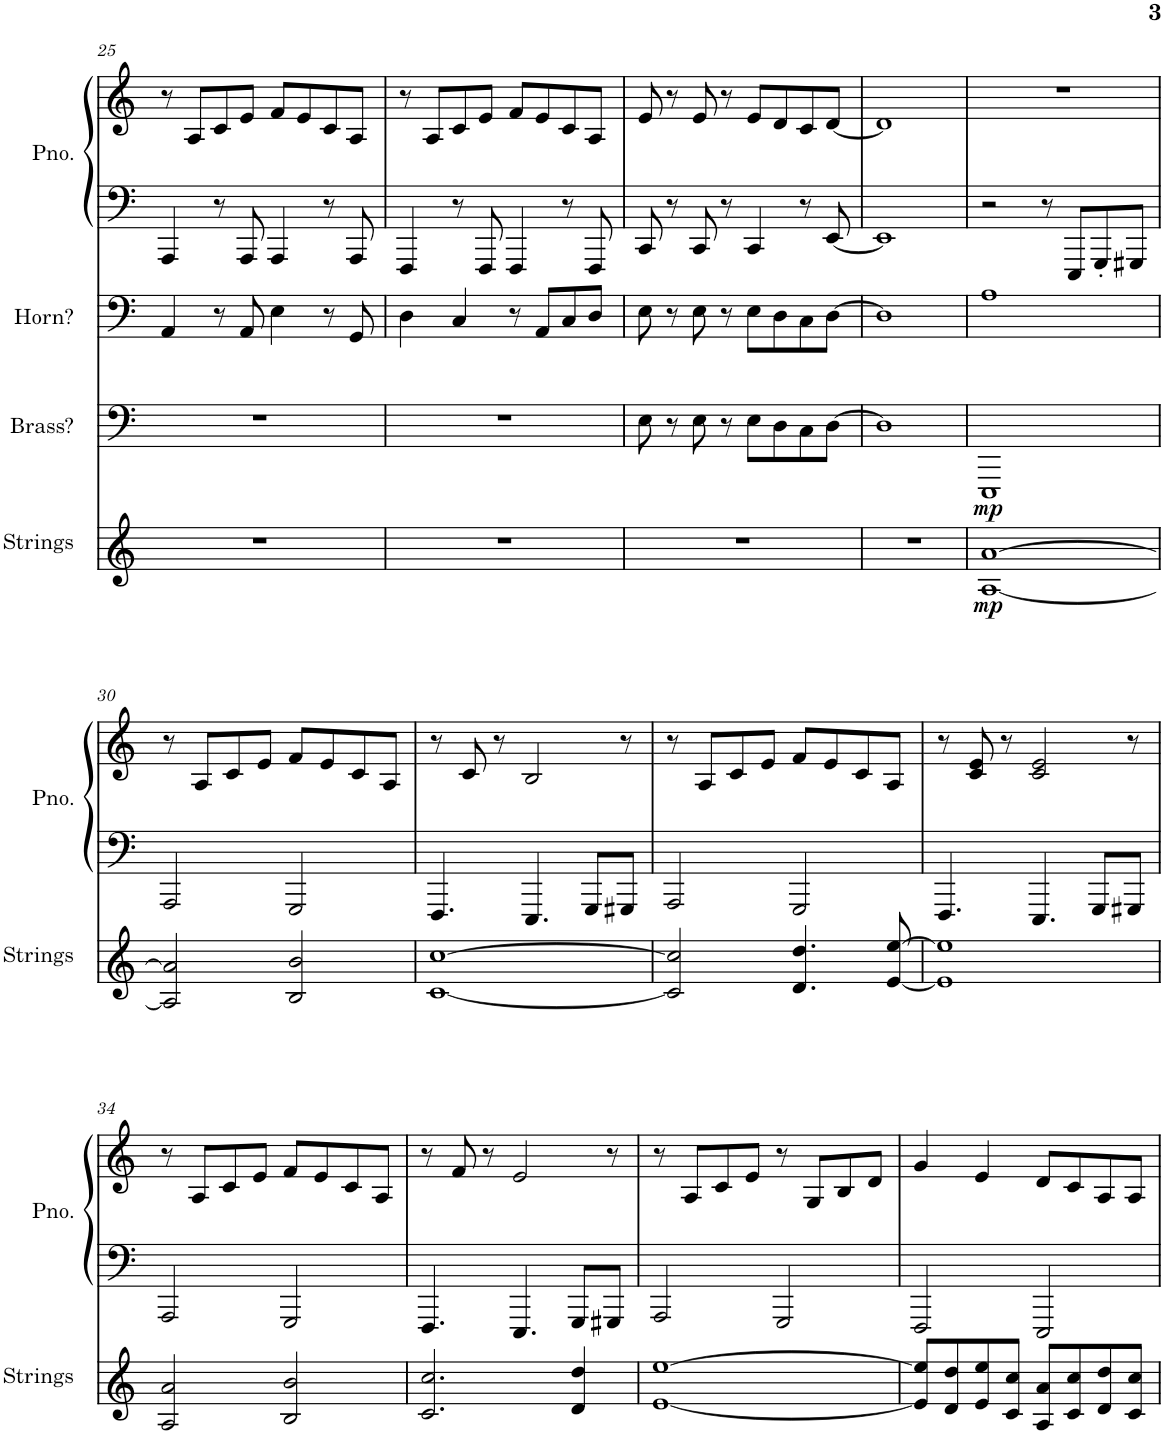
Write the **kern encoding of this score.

**kern	**dynam	**kern	**dynam	**kern	**kern	**kern
*part4	*part4	*part3	*part3	*part2	*part1	*part1
*staff5	*staff5	*staff4	*staff4	*staff3	*staff2	*staff1
*I"Strings	*	*I"Brass?	*	*I"Horn?	*I"Piano	*
*I'Strings	*	*I'Brass?	*	*I'Horn?	*I'Pno.	*
!!LO:PB:g=z
*clefG2	*	*clefF4	*	*clefF4	*clefF4	*clefG2
*	*	*	*	*Trd7c12	*	*
*k[]	*	*k[]	*	*k[]	*k[]	*k[]
*M4/4	*	*M4/4	*	*M4/4	*M4/4	*M4/4
=25	=25	=25	=25	=25	=25	=25
1r	.	1r	.	4AA/	4AAA/	8r
.	.	.	.	.	.	8A/L
.	.	.	.	8r	8r	8c/
.	.	.	.	8AA/	8AAA/	8e/J
.	.	.	.	4E\	4AAA/	8f/L
.	.	.	.	.	.	8e/
.	.	.	.	8r	8r	8c/
.	.	.	.	8GG/	8AAA/	8A/J
=26	=26	=26	=26	=26	=26	=26
1r	.	1r	.	4D\	4FFF/	8r
.	.	.	.	.	.	8A/L
.	.	.	.	4C/	8r	8c/
.	.	.	.	.	8FFF/	8e/J
.	.	.	.	8r	4FFF/	8f/L
.	.	.	.	8AA/L	.	8e/
.	.	.	.	8C/	8r	8c/
.	.	.	.	8D/J	8FFF/	8A/J
=27	=27	=27	=27	=27	=27	=27
1r	.	8E\	.	8E\	8CC/	8e/
.	.	8r	.	8r	8r	8r
.	.	8E\	.	8E\	8CC/	8e/
.	.	8r	.	8r	8r	8r
.	.	8E\L	.	8E\L	4CC/	8e/L
.	.	8D\	.	8D\	.	8d/
.	.	8C\	.	8C\	8r	8c/
.	.	[8D\J	.	[8D\J	[8EE/	[8d/J
=28	=28	=28	=28	=28	=28	=28
1r	.	1D]	.	1D]	1EE]	1d]
=29	=29	=29	=29	=29	=29	=29
!	!LO:DY:b	!	!LO:DY:b	!	!	!
[1A [1a	mp	1EEE	mp	1A	2r	1r
.	.	.	.	.	8r	.
.	.	.	.	.	8EEE/L	.
.	.	.	.	.	8GGG'/	.
.	.	.	.	.	8GGG#X/J	.
!!LO:LB:g=z
=30	=30	=30	=30	=30	=30	=30
2A/] 2a/]	.	1r	.	1r	2AAA/	8r
.	.	.	.	.	.	8A/L
.	.	.	.	.	.	8c/
.	.	.	.	.	.	8e/J
2B/ 2b/	.	.	.	.	2GGG/	8f/L
.	.	.	.	.	.	8e/
.	.	.	.	.	.	8c/
.	.	.	.	.	.	8A/J
=31	=31	=31	=31	=31	=31	=31
[1c [1cc	.	1r	.	1r	4.FFF/	8r
.	.	.	.	.	.	8c/
.	.	.	.	.	.	8r
.	.	.	.	.	4.EEE/	2B/
.	.	.	.	.	8GGG/L	.
.	.	.	.	.	8GGG#X/J	8r
=32	=32	=32	=32	=32	=32	=32
2c/] 2cc/]	.	1r	.	1r	2AAA/	8r
.	.	.	.	.	.	8A/L
.	.	.	.	.	.	8c/
.	.	.	.	.	.	8e/J
4.d/ 4.dd/	.	.	.	.	2GGG/	8f/L
.	.	.	.	.	.	8e/
.	.	.	.	.	.	8c/
[8e/ [8ee/	.	.	.	.	.	8A/J
=33	=33	=33	=33	=33	=33	=33
1e] 1ee]	.	1r	.	1r	4.FFF/	8r
.	.	.	.	.	.	8c/ 8e/
.	.	.	.	.	.	8r
.	.	.	.	.	4.EEE/	2c/ 2e/
.	.	.	.	.	8GGG/L	.
.	.	.	.	.	8GGG#X/J	8r
!!LO:LB:g=z
=34	=34	=34	=34	=34	=34	=34
2A/ 2a/	.	1r	.	1r	2AAA/	8r
.	.	.	.	.	.	8A/L
.	.	.	.	.	.	8c/
.	.	.	.	.	.	8e/J
2B/ 2b/	.	.	.	.	2GGG/	8f/L
.	.	.	.	.	.	8e/
.	.	.	.	.	.	8c/
.	.	.	.	.	.	8A/J
=35	=35	=35	=35	=35	=35	=35
2.c/ 2.cc/	.	1r	.	1r	4.FFF/	8r
.	.	.	.	.	.	8f/
.	.	.	.	.	.	8r
.	.	.	.	.	4.EEE/	2e/
4d/ 4dd/	.	.	.	.	8GGG/L	.
.	.	.	.	.	8GGG#X/J	8r
=36	=36	=36	=36	=36	=36	=36
[1e [1ee	.	1r	.	1r	2AAA/	8r
.	.	.	.	.	.	8A/L
.	.	.	.	.	.	8c/
.	.	.	.	.	.	8e/J
.	.	.	.	.	2GGG/	8r
.	.	.	.	.	.	8G/L
.	.	.	.	.	.	8B/
.	.	.	.	.	.	8d/J
=37	=37	=37	=37	=37	=37	=37
8e/] 8ee/]L	.	1r	.	1r	2FFF/	4g/
8d/ 8dd/	.	.	.	.	.	.
8e/ 8ee/	.	.	.	.	.	4e/
8c/ 8cc/J	.	.	.	.	.	.
8A/ 8a/L	.	.	.	.	2EEE/	8d/L
8c/ 8cc/	.	.	.	.	.	8c/
8d/ 8dd/	.	.	.	.	.	8A/
8c/ 8cc/J	.	.	.	.	.	8A/J
=	=	=	=	=	=	=
*-	*-	*-	*-	*-	*-	*-
